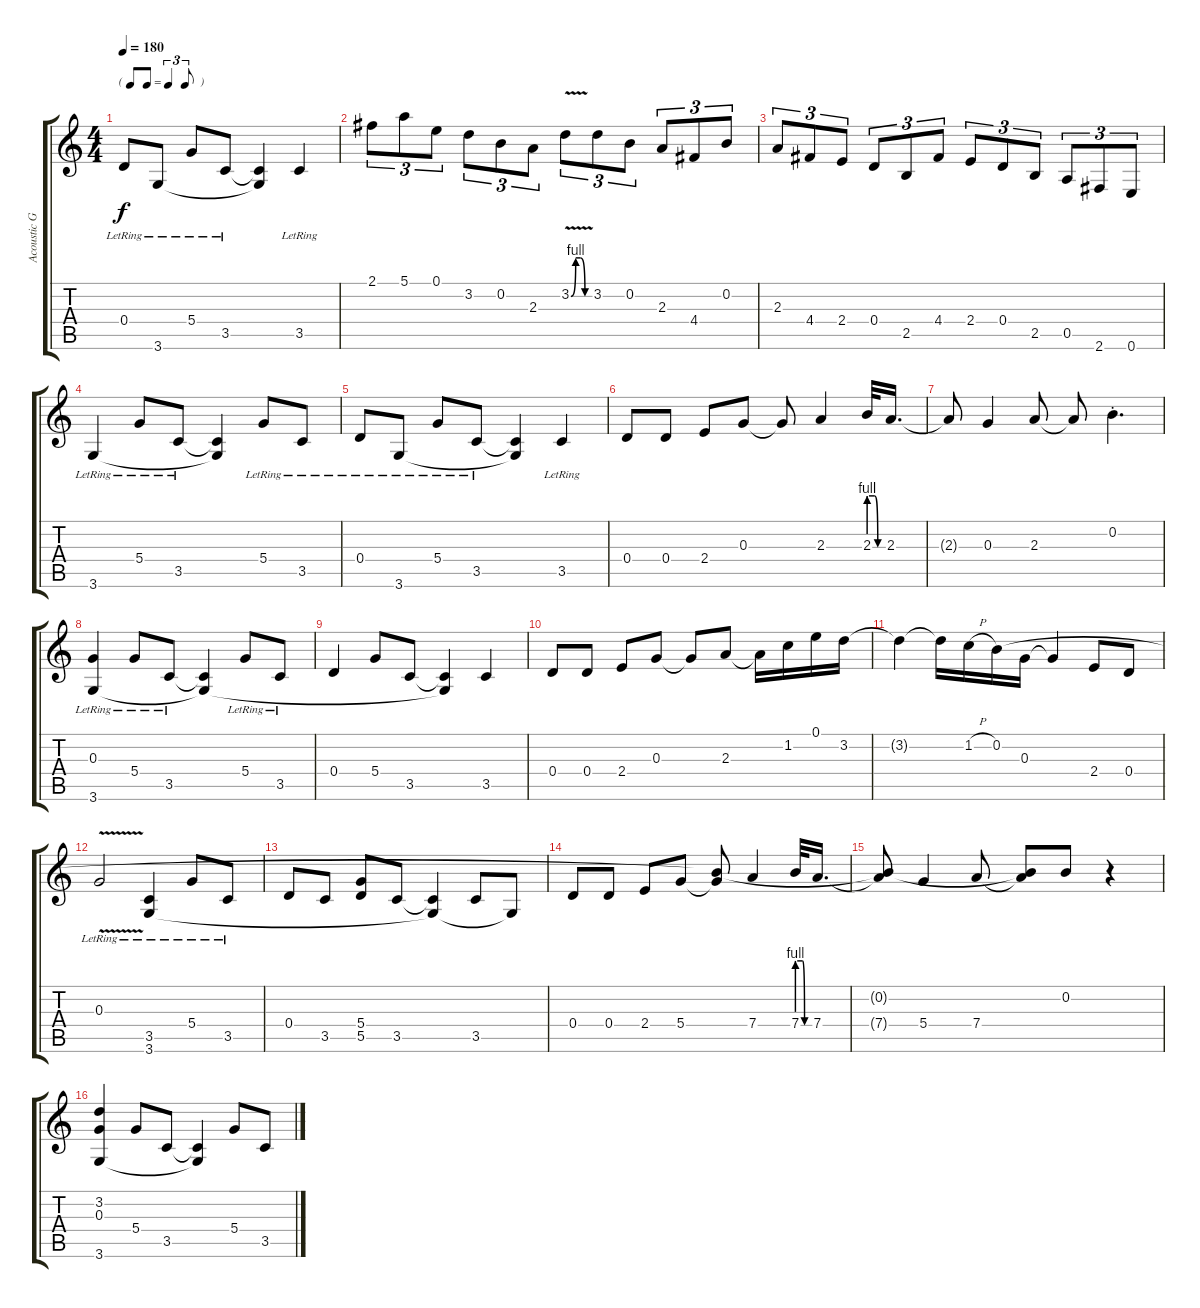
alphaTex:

\track ("Acoustic Guitar" "Acoustic G") {instrument electricguitarjazz}
\staff {score tabs}
\tuning (E4 B3 G3 D3 A2 E2) {hide}
\ts (4 4)
\tf triplet8th
\tempo 180
\clef g2
\ks c
0.4{lr}.8{dy f} 3.6{lr}.8 5.4{lr}.8 3.5{lr}.8 (3.5{t} 3.6{t}).4 3.5{lr}.4 |
2.1.8{tu (3 2)} 5.1.8{tu (3 2)} 0.1.8{tu (3 2)} 3.2.8{tu (3 2)} 0.2.8{tu (3 2)} 2.3.8{tu (3 2)} 3.2{be (custom 0 0 15 4 30 4 45 0 60 0) v}.8{tu (3 2)} 3.2.8{tu (3 2)} 0.2.8{tu (3 2)} 2.3.8{tu (3 2)} 4.4.8{tu (3 2)} 0.2.8{tu (3 2)} |
2.3.8{tu (3 2)} 4.4.8{tu (3 2)} 2.4.8{tu (3 2)} 0.4.8{tu (3 2)} 2.5.8{tu (3 2)} 4.4.8{tu (3 2)} 2.4.8{tu (3 2)} 0.4.8{tu (3 2)} 2.5.8{tu (3 2)} 0.5.8{tu (3 2)} 2.6.8{tu (3 2)} 0.6.8{tu (3 2)} |
3.6{lr}.4 5.4{lr}.8 3.5{lr}.8 (3.5{t} 3.6{t}).4 5.4{lr}.8 3.5{lr}.8 |
0.4{lr}.8 3.6{lr}.8 5.4{lr}.8 3.5{lr}.8 (3.5{t} 3.6{t}).4 3.5{lr}.4 |
0.4.8 0.4.8 2.4.8 0.3.8 0.3{t}.8 2.3.4 2.3{be (custom 0 4 25 4 38 0 60 0)}.32 2.3.16{d} |
2.3{t}.8 0.3.4 2.3.8 2.3{t}.8 0.2{st}.4{d} |
(0.3{lr} 3.6{lr}).4 5.4{lr}.8 3.5{lr}.8 (3.5{t} 3.6{t}).4 5.4{lr}.8 3.5{lr}.8 |
0.4.4 5.4.8 3.5.8 (3.5{t} 3.6{t}).4 3.5.4 |
0.4.8 0.4.8 2.4.8 0.3.8 0.3{t}.8 2.3.8 2.3{t}.16 1.2.16 0.1.16 3.2.16 |
3.2{t}.4 3.2{t}.16 1.2{h}.16 0.2.16 0.3.16 0.3{t}.4 2.4.8 0.4.8 |
0.3{v lr}.2 (3.5{lr} 3.6{lr}).4 5.4{lr}.8 3.5{lr}.8 |
0.4.8 3.5.8 (5.4 5.5).8 3.5.8 (3.5{t} 3.6{t}).4 3.5.8 3.6{t}.8 |
0.4.8 0.4.8 2.4.8 5.4.8 (0.2{t} 5.4{t}).8 7.4.4 7.4{be (custom 0 4 25 4 36 0 60 0)}.32 7.4.16{d} |
(0.2{t} 7.4{t}).8 5.4.4 7.4.8 (0.2{t} 7.4{t}).8 0.2.8 r.4 |
(3.2 0.3 3.6).4 5.4.8 3.5.8 (3.5{t} 3.6{t}).4 5.4.8 3.5.8
